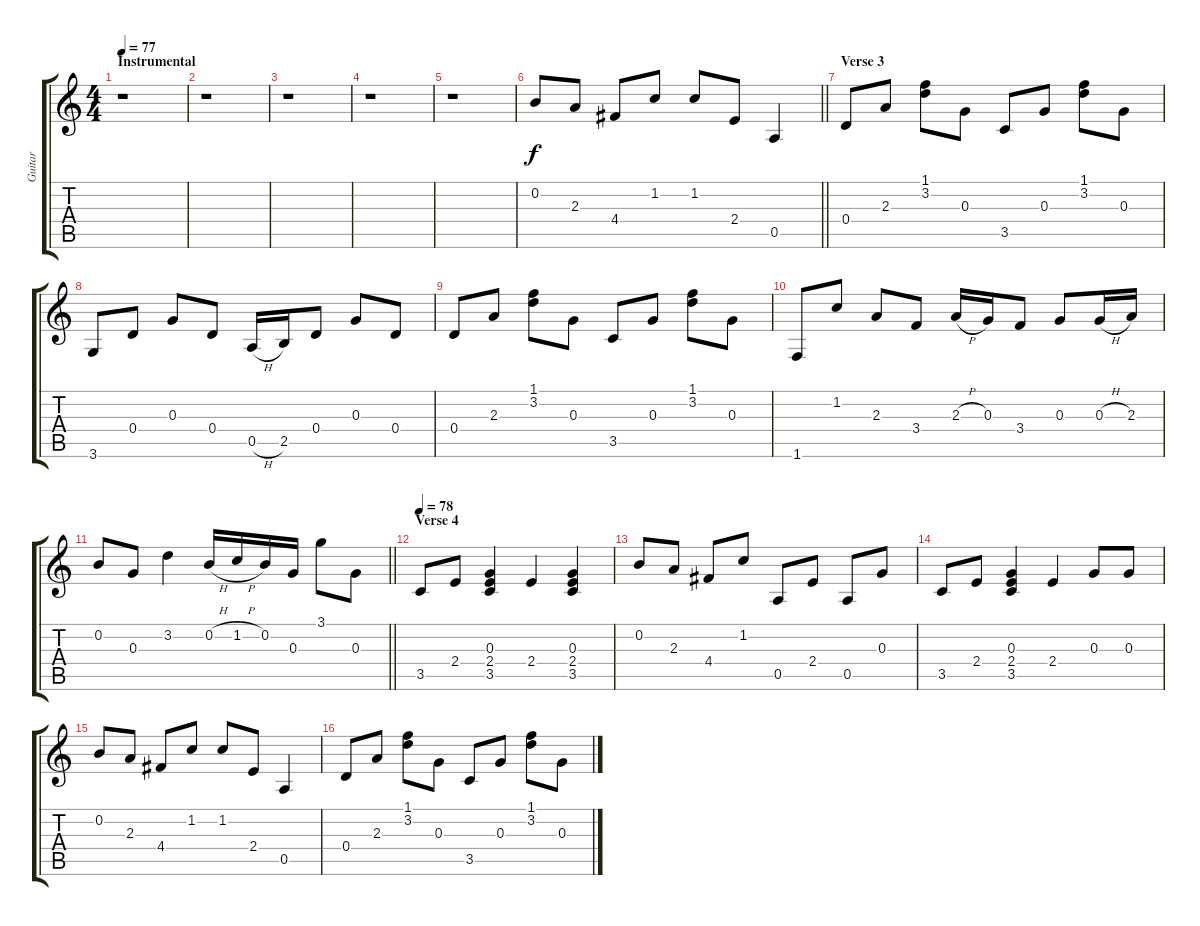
\track ("Guitar" "Guitar") {instrument acousticguitarsteel}
\staff {score tabs}
\tuning (E4 B3 G3 D3 A2 E2) {hide}
\ts (4 4)
\section ("" "Instrumental")
\tempo 76
\tempo 77
\clef g2
\ks c
r.1{dy f} |
r.1 |
r.1 |
r.1 |
r.1 |
\barLineRight lightlight
0.2.8 2.3.8 4.4.8 1.2.8 1.2.8 2.4.8 0.5.4 |
\section ("" "Verse 3")
0.4.8 2.3.8 (1.1 3.2).8 0.3.8 3.5.8 0.3.8 (1.1 3.2).8 0.3.8 |
3.6.8 0.4.8 0.3.8 0.4.8 0.5{h}.16 2.5.16 0.4.8 0.3.8 0.4.8 |
0.4.8 2.3.8 (1.1 3.2).8 0.3.8 3.5.8 0.3.8 (1.1 3.2).8 0.3.8 |
1.6.8 1.2.8 2.3.8 3.4.8 2.3{h}.16 0.3.16 3.4.8 0.3.8 0.3{h}.16 2.3.16 |
\barLineRight lightlight
0.2.8 0.3.8 3.2.4 0.2{h}.16 1.2{h}.16 0.2.16 0.3.16 3.1.8 0.3.8 |
\section ("" "Verse 4")
\tempo 78
3.5.8 2.4.8 (0.3 2.4 3.5).4 2.4.4 (0.3 2.4 3.5).4 |
0.2.8 2.3.8 4.4.8 1.2.8 0.5.8 2.4.8 0.5.8 0.3.8 |
3.5.8 2.4.8 (0.3 2.4 3.5).4 2.4.4 0.3.8 0.3.8 |
0.2.8 2.3.8 4.4.8 1.2.8 1.2.8 2.4.8 0.5.4 |
0.4.8 2.3.8 (1.1 3.2).8 0.3.8 3.5.8 0.3.8 (1.1 3.2).8 0.3.8
